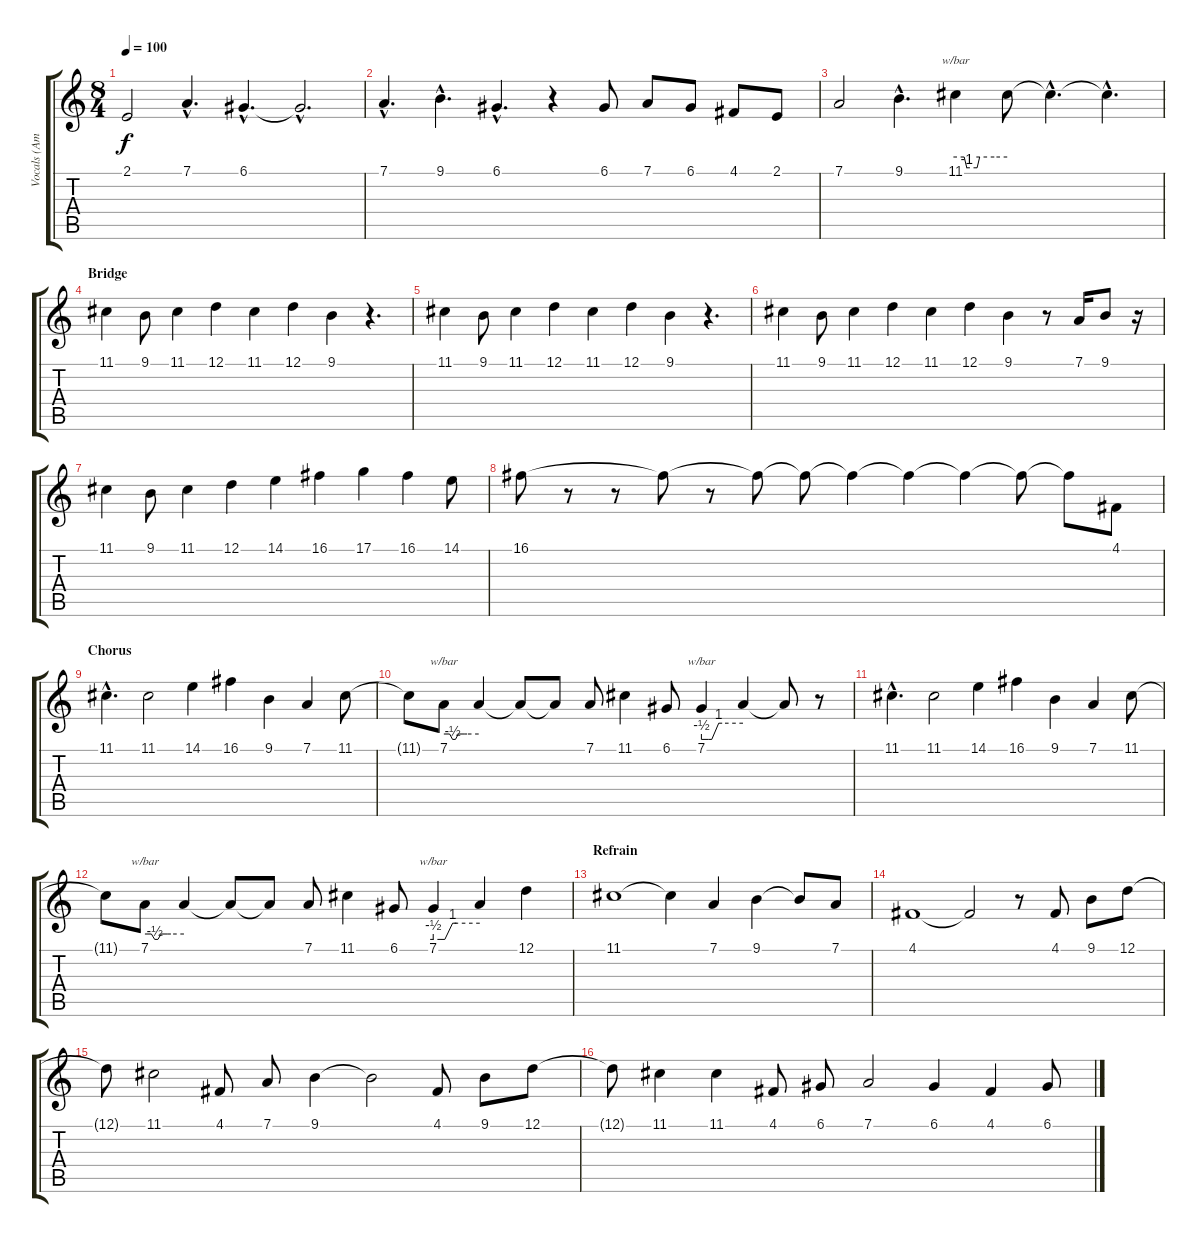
\track ("Vocals (Amy Lee)" "Vocals (Am") {instrument choiraahs}
\staff {score tabs}
\tuning (D4 A3 F3 C3 G2 C2) {hide}
\ts (8 4)
\tempo 100
\clef g2
\ks c
2.1{t}.2{dy f} 7.1{hac}.4{d} 6.1{hac}.4{d} 6.1{hac t}.2{d} |
7.1{hac}.4{d} 9.1{hac}.4{d} 6.1{hac}.4{d} r.4 6.1.8 7.1.8 6.1.8 4.1.8 2.1.8 |
7.1.2 9.1{hac}.4{d} 11.1.4{tbe (custom default 0 0 10 0 13 -4 25 -4 28 0 45 0 60 0)} 11.1{t}.8 11.1{hac t}.4{d} 11.1{hac t}.4{d} |
\section ("" "Bridge")
11.1.4 9.1.8 11.1.4 12.1.4 11.1.4 12.1.4 9.1.4 r.4{d} |
11.1.4 9.1.8 11.1.4 12.1.4 11.1.4 12.1.4 9.1.4 r.4{d} |
11.1.4 9.1.8 11.1.4 12.1.4 11.1.4 12.1.4 9.1.4 r.8 7.1.16 9.1.8 r.16 |
11.1.4 9.1.8 11.1.4 12.1.4 14.1.4 16.1.4 17.1.4 16.1.4 14.1.8 |
16.1.8 r.8 r.8 16.1{t}.8 r.8 16.1{t}.8 16.1{t}.8 16.1{t}.4 16.1{t}.4 16.1{t}.4 16.1{t}.8 16.1{t}.8 4.1.8 |
\section ("" "Chorus")
11.1{hac}.4{d} 11.1.2 14.1.4 16.1.4 9.1.4 7.1.4 11.1.8 |
11.1{t}.8 7.1.8{tbe (custom default 0 0 10 0 15 -2 20 -2 25 0 35 0 40 0 60 0)} 7.1{t}.4 7.1{t}.8 7.1{t}.8 7.1.8 11.1.4 6.1.8 7.1.4{tbe (custom default 0 -2 10 -2 15 -2 25 4 30 4 60 4)} 7.1{t}.4 7.1{t}.8 r.8 |
11.1{hac}.4{d} 11.1.2 14.1.4 16.1.4 9.1.4 7.1.4 11.1.8 |
11.1{t}.8 7.1.8{tbe (custom default 0 0 10 0 15 -2 20 -2 25 0 35 0 40 0 60 0)} 7.1{t}.4 7.1{t}.8 7.1{t}.8 7.1.8 11.1.4 6.1.8 7.1.4{tbe (custom default 0 -2 10 -2 15 -2 25 4 30 4 60 4)} 7.1{t}.4 12.1.4 |
\section ("" "Refrain")
11.1.1 11.1{t}.4 7.1.4 9.1.4 9.1{t}.8 7.1.8 |
4.1.1 4.1{t}.2 r.8 4.1.8 9.1.8 12.1.8 |
12.1{t}.8 11.1.2 4.1.8 7.1.8 9.1.4 9.1{t}.2 4.1.8 9.1.8 12.1.8 |
12.1{t}.8 11.1.4 11.1.4 4.1.8 6.1.8 7.1.2 6.1.4 4.1.4 6.1.8
